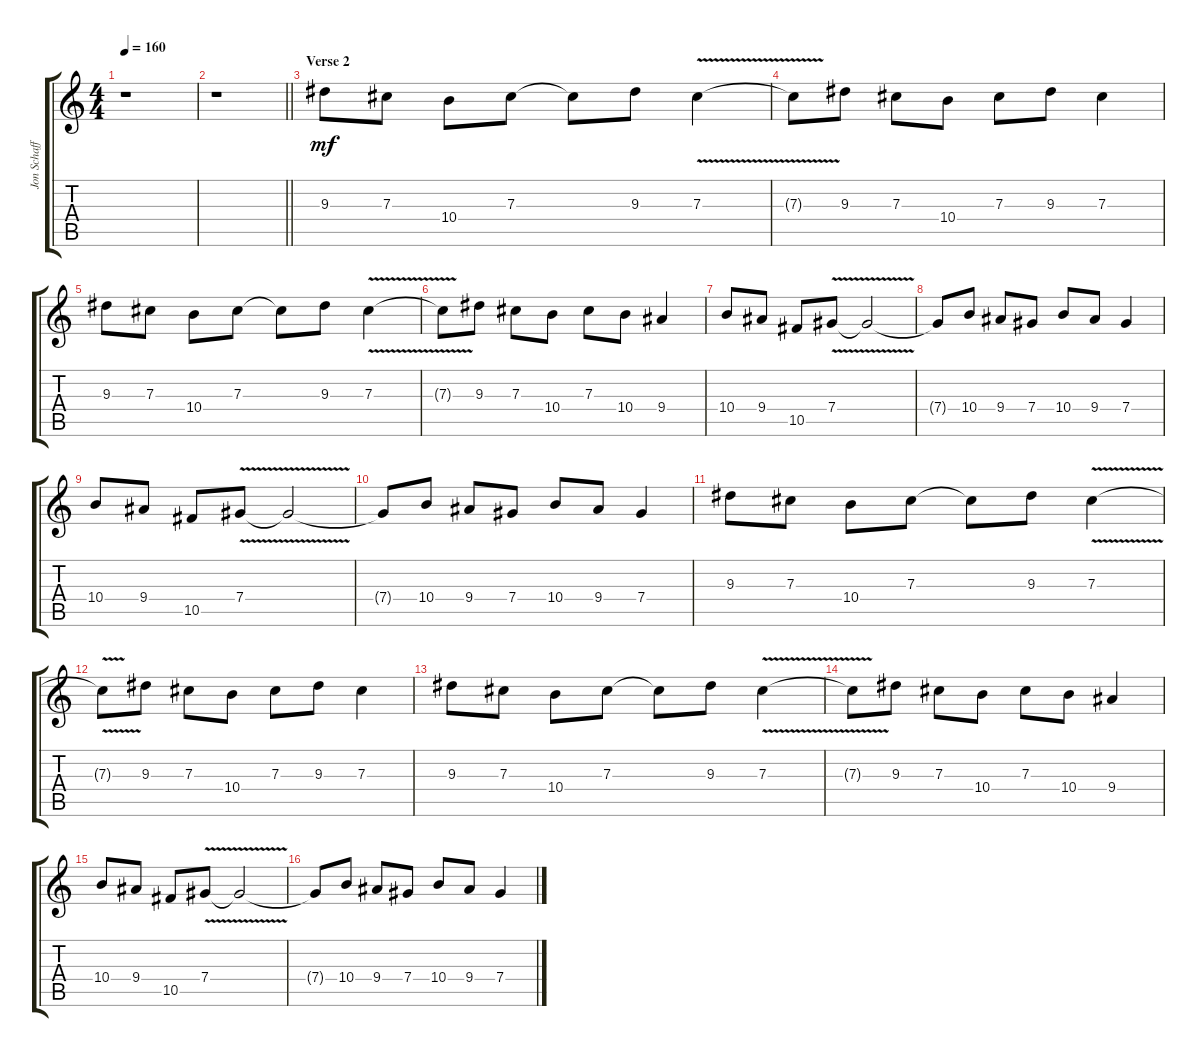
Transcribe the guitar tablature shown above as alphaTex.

\track ("Jon Schaffer" "Jon Schaff") {instrument acousticguitarsteel}
\staff {score tabs}
\tuning (Eb4 Bb3 Gb3 Db3 Ab2 Eb2) {hide}
\ts (4 4)
\tempo 160
\clef g2
\ks c
r.1{dy mf} |
\barLineRight lightlight
r.1 |
\section ("" "Verse 2")
9.3.8 7.3.8 10.4.8 7.3.8 7.3{t}.8 9.3.8 7.3{v}.4 |
7.3{t}.8 9.3.8 7.3.8 10.4.8 7.3.8 9.3.8 7.3.4 |
9.3.8 7.3.8 10.4.8 7.3.8 7.3{t}.8 9.3.8 7.3{v}.4 |
7.3{t}.8 9.3.8 7.3.8 10.4.8 7.3.8 10.4.8 9.4.4 |
10.4.8 9.4.8 10.5.8 7.4{v}.8 7.4{t}.2 |
7.4{t}.8 10.4.8 9.4.8 7.4.8 10.4.8 9.4.8 7.4.4 |
10.4.8 9.4.8 10.5.8 7.4{v}.8 7.4{t}.2 |
7.4{t}.8 10.4.8 9.4.8 7.4.8 10.4.8 9.4.8 7.4.4 |
9.3.8 7.3.8 10.4.8 7.3.8 7.3{t}.8 9.3.8 7.3{v}.4 |
7.3{t}.8 9.3.8 7.3.8 10.4.8 7.3.8 9.3.8 7.3.4 |
9.3.8 7.3.8 10.4.8 7.3.8 7.3{t}.8 9.3.8 7.3{v}.4 |
7.3{t}.8 9.3.8 7.3.8 10.4.8 7.3.8 10.4.8 9.4.4 |
10.4.8 9.4.8 10.5.8 7.4{v}.8 7.4{t}.2 |
7.4{t}.8 10.4.8 9.4.8 7.4.8 10.4.8 9.4.8 7.4.4
